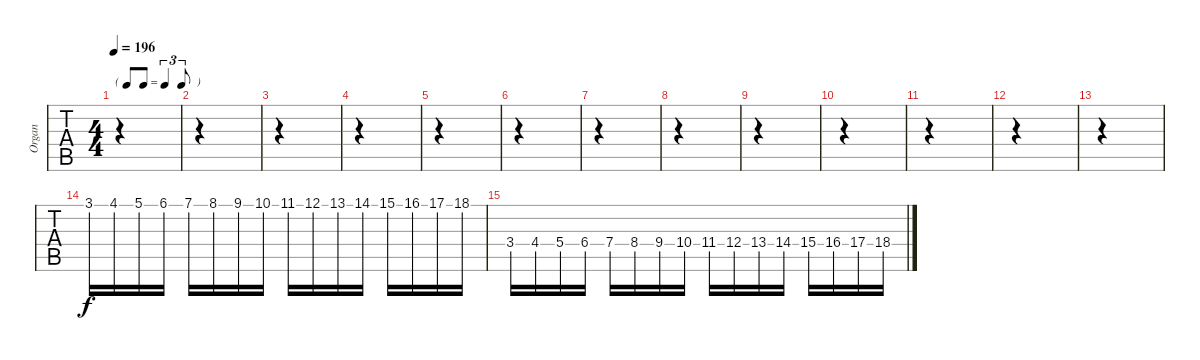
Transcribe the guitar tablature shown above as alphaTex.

\track ("Organ" "Organ") {instrument drawbarorgan}
\staff {tabs}
\tuning (E4 B3 G3 D3 A2 E2) {hide}
\ts (4 4)
\tf triplet8th
\tempo 196
\clef g2
\ks gb
|
|
|
|
|
|
|
|
|
|
|
|
|
3.1.16 4.1.16 5.1.16 6.1.16 7.1.16 8.1.16 9.1.16 10.1.16 11.1.16 12.1.16 13.1.16 14.1.16 15.1.16 16.1.16 17.1.16 18.1.16 |
3.4.16 4.4.16 5.4.16 6.4.16 7.4.16 8.4.16 9.4.16 10.4.16 11.4.16 12.4.16 13.4.16 14.4.16 15.4.16 16.4.16 17.4.16 18.4.16
